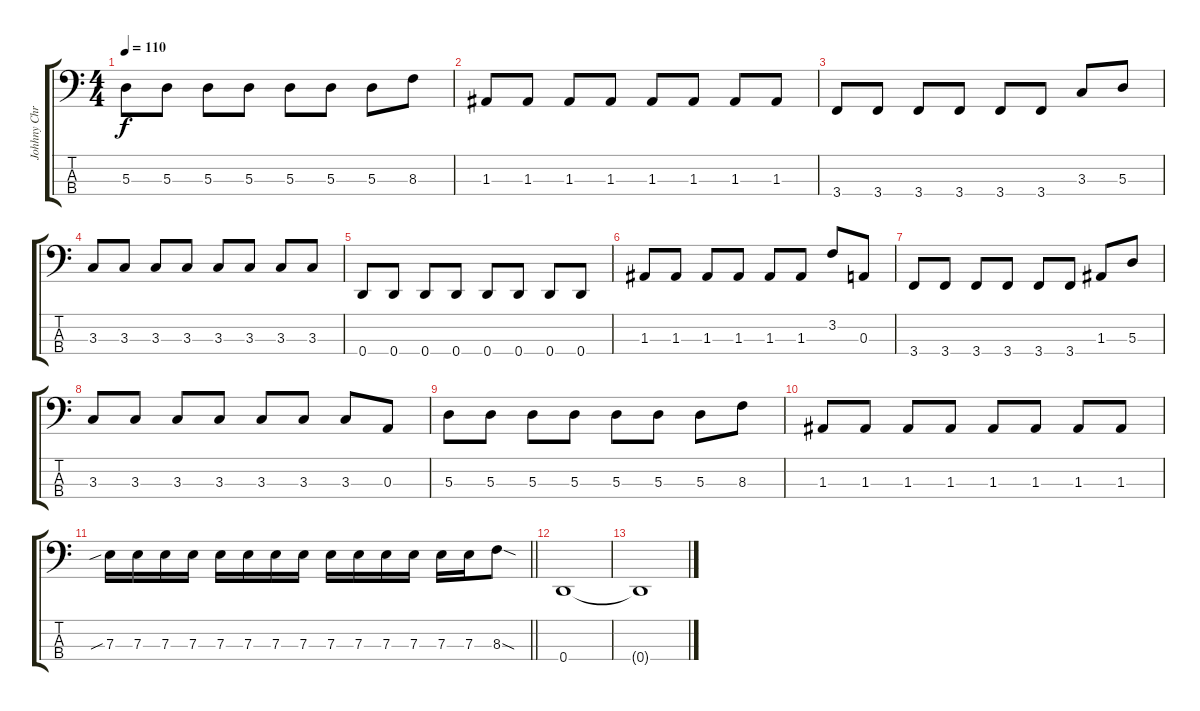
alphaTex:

\track ("Johhny Christ - Bass" "Johhny Chr") {instrument electricbasspick}
\staff {score tabs}
\tuning (G2 D2 A1 D1) {hide}
\ts (4 4)
\tempo 110
\clef f4
\ks c
5.3.8{dy f} 5.3.8 5.3.8 5.3.8 5.3.8 5.3.8 5.3.8 8.3.8 |
1.3.8 1.3.8 1.3.8 1.3.8 1.3.8 1.3.8 1.3.8 1.3.8 |
3.4.8 3.4.8 3.4.8 3.4.8 3.4.8 3.4.8 3.3.8 5.3.8 |
3.3.8 3.3.8 3.3.8 3.3.8 3.3.8 3.3.8 3.3.8 3.3.8 |
0.4.8 0.4.8 0.4.8 0.4.8 0.4.8 0.4.8 0.4.8 0.4.8 |
1.3.8 1.3.8 1.3.8 1.3.8 1.3.8 1.3.8 3.2.8 0.3.8 |
3.4.8 3.4.8 3.4.8 3.4.8 3.4.8 3.4.8 1.3.8 5.3.8 |
3.3.8 3.3.8 3.3.8 3.3.8 3.3.8 3.3.8 3.3.8 0.3.8 |
5.3.8 5.3.8 5.3.8 5.3.8 5.3.8 5.3.8 5.3.8 8.3.8 |
1.3.8 1.3.8 1.3.8 1.3.8 1.3.8 1.3.8 1.3.8 1.3.8 |
\barLineRight lightlight
7.3{sib}.16 7.3.16 7.3.16 7.3.16 7.3.16 7.3.16 7.3.16 7.3.16 7.3.16 7.3.16 7.3.16 7.3.16 7.3.16 7.3.16 8.3{sod}.8 |
0.4.1 |
0.4{t}.1
